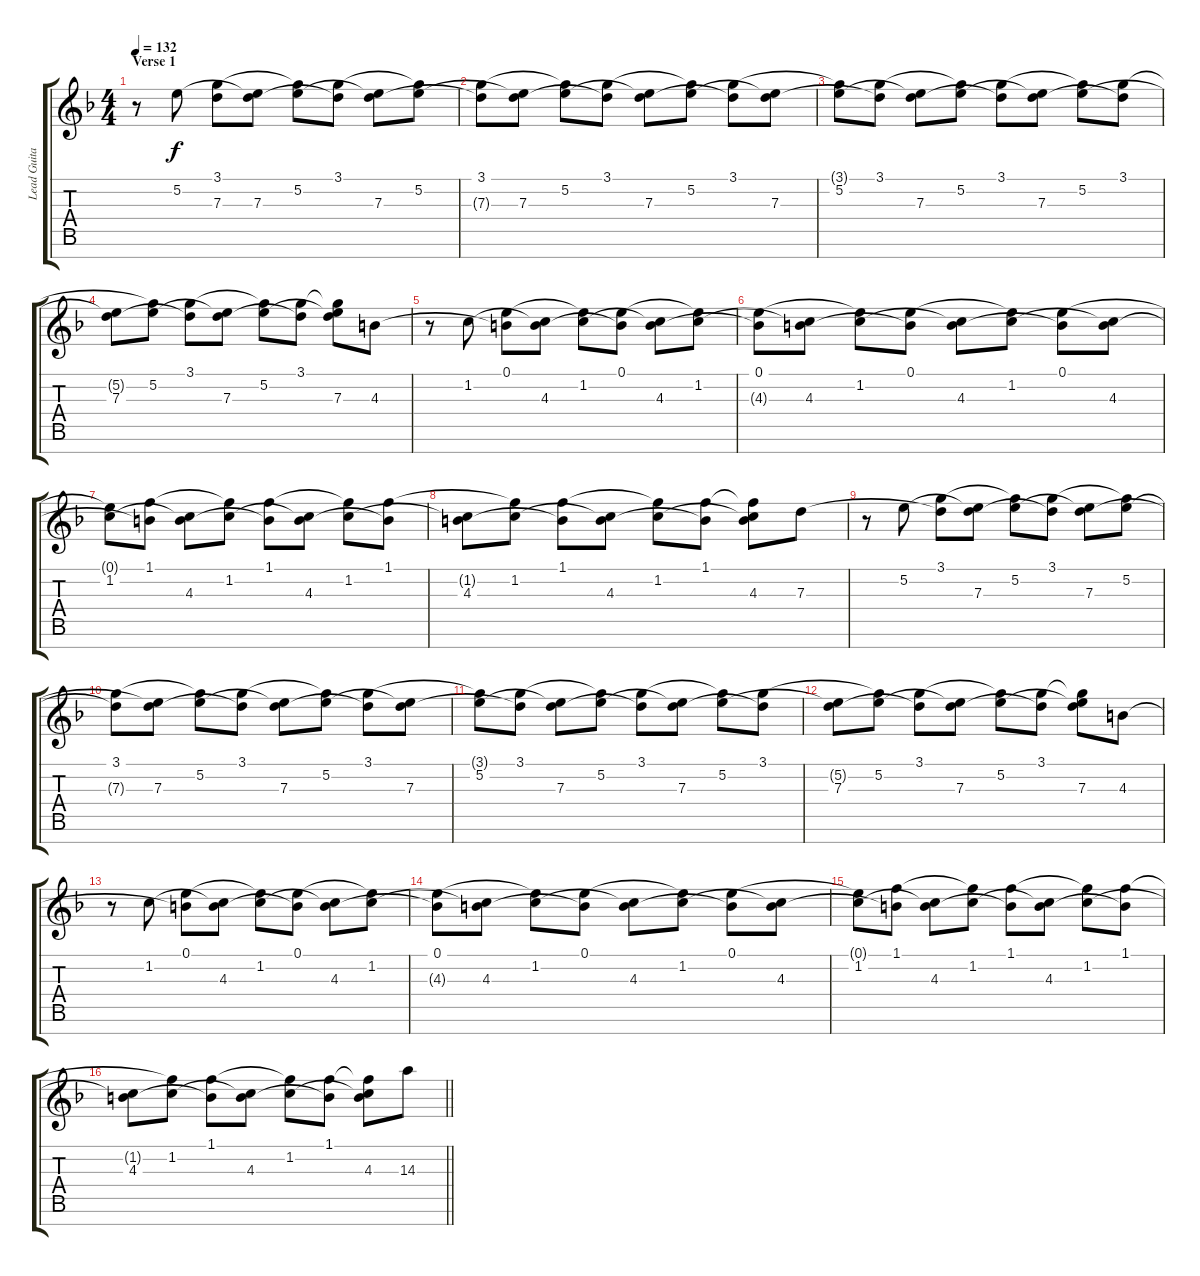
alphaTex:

\track ("Lead Guitar" "Lead Guita") {instrument distortionguitar}
\staff {score tabs}
\tuning (E4 B3 G3 D3 A2 E2 B1) {hide}
\ts (4 4)
\section ("" "Verse 1")
\tempo 132
\clef g2
\ks dminor
r.8{dy f} 5.2.8 (3.1 7.3{t}).8 (5.2{t} 7.3).8 (3.1{t} 5.2).8 (3.1 7.3{t}).8 (5.2{t} 7.3).8 (3.1{t} 5.2).8 |
(3.1 7.3{t}).8 (5.2{t} 7.3).8 (3.1{t} 5.2).8 (3.1 7.3{t}).8 (5.2{t} 7.3).8 (3.1{t} 5.2).8 (3.1 7.3{t}).8 (5.2{t} 7.3).8 |
(3.1{t} 5.2).8 (3.1 7.3{t}).8 (5.2{t} 7.3).8 (3.1{t} 5.2).8 (3.1 7.3{t}).8 (5.2{t} 7.3).8 (3.1{t} 5.2).8 (3.1 7.3{t}).8 |
(5.2{t} 7.3).8 (3.1{t} 5.2).8 (3.1 7.3{t}).8 (5.2{t} 7.3).8 (3.1{t} 5.2).8 (3.1 7.3{t}).8 (3.1{t} 5.2{t} 7.3).8 4.3.8 |
r.8 1.2.8 (0.1 4.3{t}).8 (1.2{t} 4.3).8 (0.1{t} 1.2).8 (0.1 4.3{t}).8 (1.2{t} 4.3).8 (0.1{t} 1.2).8 |
(0.1 4.3{t}).8 (1.2{t} 4.3).8 (0.1{t} 1.2).8 (0.1 4.3{t}).8 (1.2{t} 4.3).8 (0.1{t} 1.2).8 (0.1 4.3{t}).8 (1.2{t} 4.3).8 |
(0.1{t} 1.2).8 (1.1 4.3{t}).8 (1.2{t} 4.3).8 (1.1{t} 1.2).8 (1.1 4.3{t}).8 (1.2{t} 4.3).8 (1.1{t} 1.2).8 (1.1 4.3{t}).8 |
(1.2{t} 4.3).8 (1.1{t} 1.2).8 (1.1 4.3{t}).8 (1.2{t} 4.3).8 (1.1{t} 1.2).8 (1.1 4.3{t}).8 (1.1{t} 1.2{t} 4.3).8 7.3.8 |
r.8 5.2.8 (3.1 7.3{t}).8 (5.2{t} 7.3).8 (3.1{t} 5.2).8 (3.1 7.3{t}).8 (5.2{t} 7.3).8 (3.1{t} 5.2).8 |
(3.1 7.3{t}).8 (5.2{t} 7.3).8 (3.1{t} 5.2).8 (3.1 7.3{t}).8 (5.2{t} 7.3).8 (3.1{t} 5.2).8 (3.1 7.3{t}).8 (5.2{t} 7.3).8 |
(3.1{t} 5.2).8 (3.1 7.3{t}).8 (5.2{t} 7.3).8 (3.1{t} 5.2).8 (3.1 7.3{t}).8 (5.2{t} 7.3).8 (3.1{t} 5.2).8 (3.1 7.3{t}).8 |
(5.2{t} 7.3).8 (3.1{t} 5.2).8 (3.1 7.3{t}).8 (5.2{t} 7.3).8 (3.1{t} 5.2).8 (3.1 7.3{t}).8 (3.1{t} 5.2{t} 7.3).8 4.3.8 |
r.8 1.2.8 (0.1 4.3{t}).8 (1.2{t} 4.3).8 (0.1{t} 1.2).8 (0.1 4.3{t}).8 (1.2{t} 4.3).8 (0.1{t} 1.2).8 |
(0.1 4.3{t}).8 (1.2{t} 4.3).8 (0.1{t} 1.2).8 (0.1 4.3{t}).8 (1.2{t} 4.3).8 (0.1{t} 1.2).8 (0.1 4.3{t}).8 (1.2{t} 4.3).8 |
(0.1{t} 1.2).8 (1.1 4.3{t}).8 (1.2{t} 4.3).8 (1.1{t} 1.2).8 (1.1 4.3{t}).8 (1.2{t} 4.3).8 (1.1{t} 1.2).8 (1.1 4.3{t}).8 |
\barLineRight lightlight
(1.2{t} 4.3).8 (1.1{t} 1.2).8 (1.1 4.3{t}).8 (1.2{t} 4.3).8 (1.1{t} 1.2).8 (1.1 4.3{t}).8 (1.1{t} 1.2{t} 4.3).8 14.3.8
